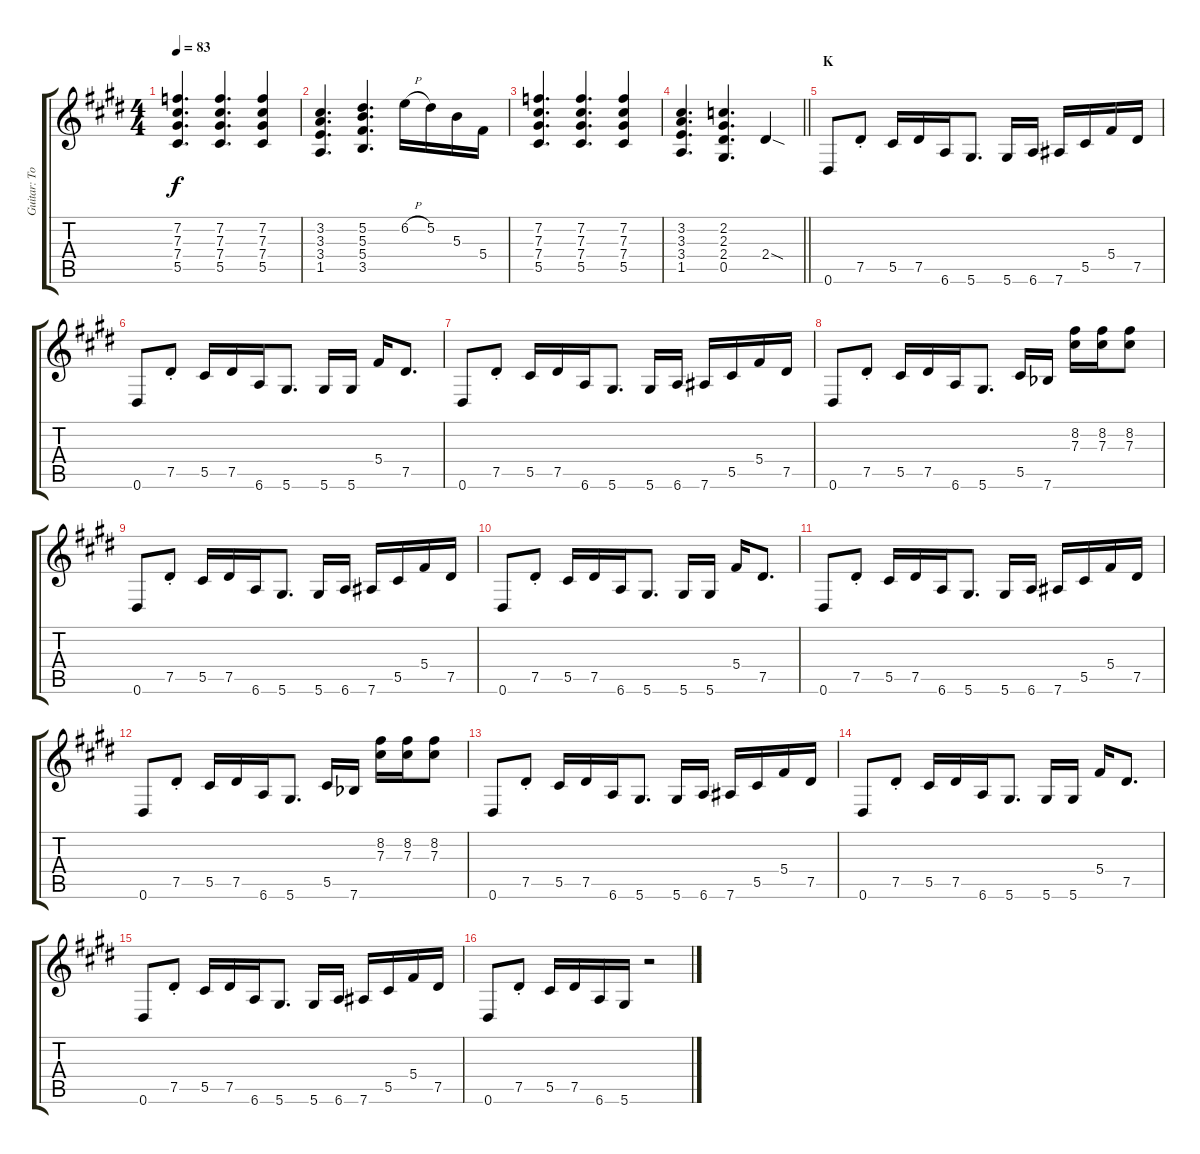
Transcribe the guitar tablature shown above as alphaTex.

\track ("Guitar: Tony" "Guitar: To") {instrument distortionguitar}
\staff {score tabs}
\tuning (Eb4 Bb3 Gb3 Db3 Ab2 Eb2) {hide}
\ts (4 4)
\tempo 83
\clef g2
\ks e
(7.2 7.3 7.4 5.5).4{d dy f} (7.2 7.3 7.4 5.5).4{d} (7.2 7.3 7.4 5.5).4 |
(3.2 3.3 3.4 1.5).4{d} (5.2 5.3 5.4 3.5).4{d} 6.2{h}.16 5.2.16 5.3.16 5.4.16 |
(7.2 7.3 7.4 5.5).4{d} (7.2 7.3 7.4 5.5).4{d} (7.2 7.3 7.4 5.5).4 |
\barLineRight lightlight
(3.2 3.3 3.4 1.5).4{d} (2.2 2.3 2.4 0.5).4{d} 2.4{sod}.4 |
\section ("" "K")
0.6.8 7.5{st}.8 5.5.16 7.5.16 6.6.16 5.6.8{d} 5.6.16 6.6.16 7.6.16 5.5.16 5.4.16 7.5.16 |
0.6.8 7.5{st}.8 5.5.16 7.5.16 6.6.16 5.6.8{d} 5.6.16 5.6.16 5.4.16 7.5.8{d} |
0.6.8 7.5{st}.8 5.5.16 7.5.16 6.6.16 5.6.8{d} 5.6.16 6.6.16 7.6.16 5.5.16 5.4.16 7.5.16 |
0.6.8 7.5{st}.8 5.5.16 7.5.16 6.6.16 5.6.8{d} 5.5.16 7.6{acc b}.16 (8.2 7.3).16 (8.2 7.3).16 (8.2 7.3).8 |
0.6.8 7.5{st}.8 5.5.16 7.5.16 6.6.16 5.6.8{d} 5.6.16 6.6.16 7.6.16 5.5.16 5.4.16 7.5.16 |
0.6.8 7.5{st}.8 5.5.16 7.5.16 6.6.16 5.6.8{d} 5.6.16 5.6.16 5.4.16 7.5.8{d} |
0.6.8 7.5{st}.8 5.5.16 7.5.16 6.6.16 5.6.8{d} 5.6.16 6.6.16 7.6.16 5.5.16 5.4.16 7.5.16 |
0.6.8 7.5{st}.8 5.5.16 7.5.16 6.6.16 5.6.8{d} 5.5.16 7.6{acc b}.16 (8.2 7.3).16 (8.2 7.3).16 (8.2 7.3).8 |
0.6.8 7.5{st}.8 5.5.16 7.5.16 6.6.16 5.6.8{d} 5.6.16 6.6.16 7.6.16 5.5.16 5.4.16 7.5.16 |
0.6.8 7.5{st}.8 5.5.16 7.5.16 6.6.16 5.6.8{d} 5.6.16 5.6.16 5.4.16 7.5.8{d} |
0.6.8 7.5{st}.8 5.5.16 7.5.16 6.6.16 5.6.8{d} 5.6.16 6.6.16 7.6.16 5.5.16 5.4.16 7.5.16 |
0.6.8 7.5{st}.8 5.5.16 7.5.16 6.6.16 5.6.16 r.2
